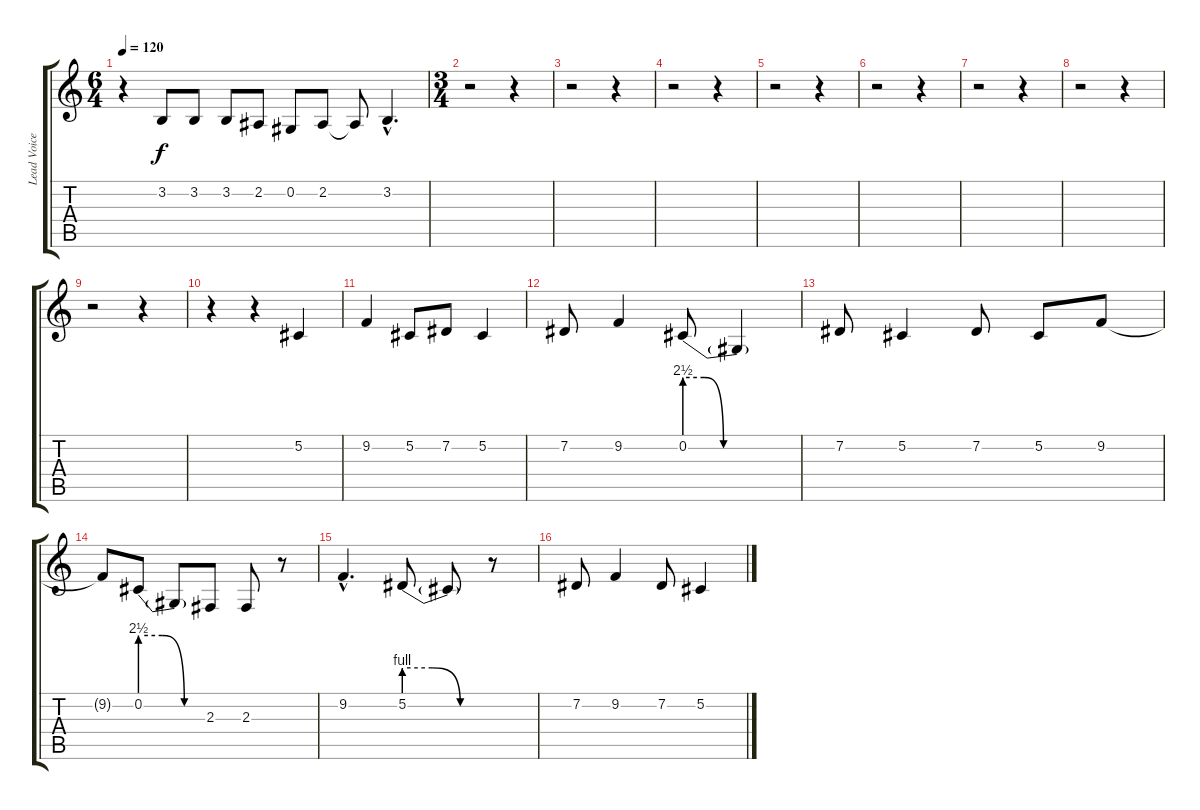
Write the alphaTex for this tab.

\track ("Lead Voice" "Lead Voice") {instrument lead2sawtooth}
\staff {score tabs}
\tuning (Db4 Ab3 E3 B2 Gb2 Db2) {hide}
\ts (6 4)
\tempo 120
\clef g2
\ks c
r.4{dy f} 3.2.8 3.2.8 3.2.8 2.2.8 0.2.8 2.2.8 2.2{t}.8 3.2{hac}.4{d} |
\ts (3 4)
r.2 r.4 |
r.2 r.4 |
r.2 r.4 |
r.2 r.4 |
r.2 r.4 |
r.2 r.4 |
r.2 r.4 |
r.2 r.4 |
r.4 r.4 5.2.4 |
9.2.4 5.2.8 7.2.8 5.2.4 |
7.2.8 9.2.4 0.2{be (custom 0 10 10 10 20 0 40 0 60 0)}.8 0.2{t}.4 |
7.2.8 5.2.4 7.2.8 5.2.8 9.2.8 |
9.2{t}.8 0.2{be (custom 0 10 20 10 40 0 60 0)}.8 0.2{t}.8 2.3.8 2.3.8 r.8 |
9.2{hac}.4{d} 5.2{be (custom 0 4 20 4 40 0 60 0)}.8 5.2{t}.8 r.8 |
7.2.8 9.2.4 7.2.8 5.2.4
